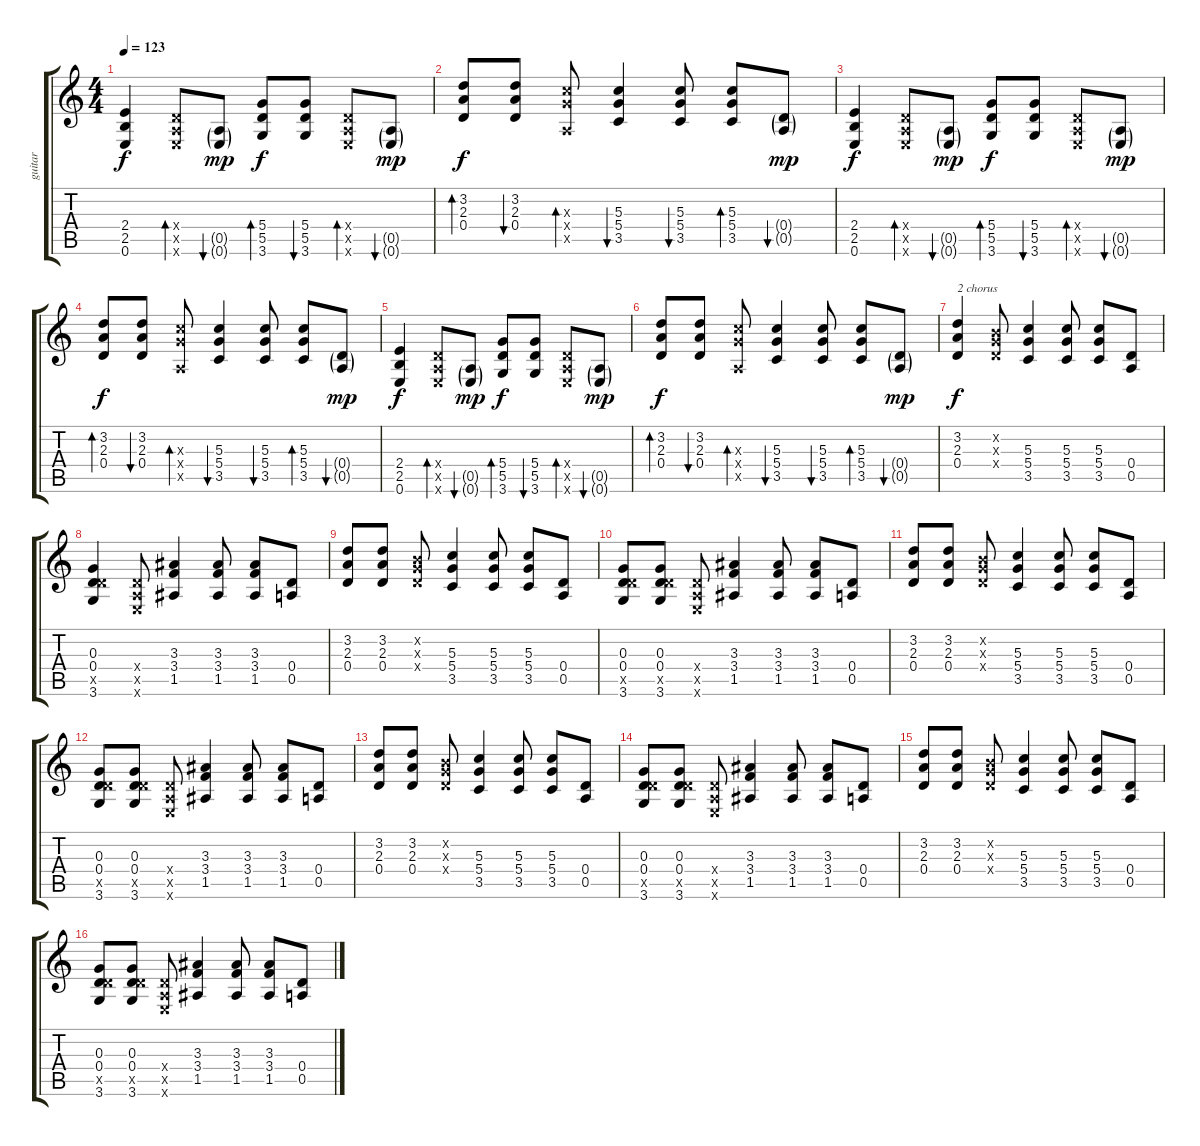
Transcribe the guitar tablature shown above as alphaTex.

\track ("guitar" "guitar") {instrument acousticguitarsteel}
\staff {score tabs}
\tuning (E4 B3 G3 D3 A2 E2) {hide}
\ts (4 4)
\tempo 123
\clef g2
\ks c
(2.4 2.5 0.6).4{dy f} (0.4{x} 0.5{x} 0.6{x}).8{bd 60} (0.5{g} 0.6{g}).8{bu 60 dy mp} (5.4 5.5 3.6).8{bd 60 dy f} (5.4 5.5 3.6).8{bu 60} (0.4{x} 0.5{x} 0.6{x}).8{bd 60} (0.5{g} 0.6{g}).8{bu 60 dy mp} |
(3.2 2.3 0.4).8{bd 60 dy f} (3.2 2.3 0.4).8{bu 60} (5.3{x} 5.4{x} 0.5{x}).8{bd 60} (5.3 5.4 3.5).4{bu 60} (5.3 5.4 3.5).8{bu 60} (5.3 5.4 3.5).8{bd 60} (0.4{g} 0.5{g}).8{bu 60 dy mp} |
(2.4 2.5 0.6).4{dy f} (0.4{x} 0.5{x} 0.6{x}).8{bd 60} (0.5{g} 0.6{g}).8{bu 60 dy mp} (5.4 5.5 3.6).8{bd 60 dy f} (5.4 5.5 3.6).8{bu 60} (0.4{x} 0.5{x} 0.6{x}).8{bd 60} (0.5{g} 0.6{g}).8{bu 60 dy mp} |
(3.2 2.3 0.4).8{bd 60 dy f} (3.2 2.3 0.4).8{bu 60} (5.3{x} 5.4{x} 0.5{x}).8{bd 60} (5.3 5.4 3.5).4{bu 60} (5.3 5.4 3.5).8{bu 60} (5.3 5.4 3.5).8{bd 60} (0.4{g} 0.5{g}).8{bu 60 dy mp} |
(2.4 2.5 0.6).4{dy f} (0.4{x} 0.5{x} 0.6{x}).8{bd 60} (0.5{g} 0.6{g}).8{bu 60 dy mp} (5.4 5.5 3.6).8{bd 60 dy f} (5.4 5.5 3.6).8{bu 60} (0.4{x} 0.5{x} 0.6{x}).8{bd 60} (0.5{g} 0.6{g}).8{bu 60 dy mp} |
(3.2 2.3 0.4).8{bd 60 dy f} (3.2 2.3 0.4).8{bu 60} (5.3{x} 5.4{x} 0.5{x}).8{bd 60} (5.3 5.4 3.5).4{bu 60} (5.3 5.4 3.5).8{bu 60} (5.3 5.4 3.5).8{bd 60} (0.4{g} 0.5{g}).8{bu 60 dy mp} |
(3.2 2.3 0.4).4{txt "2 chorus" dy f} (0.2{x} 0.3{x} 0.4{x}).8 (5.3 5.4 3.5).4 (5.3 5.4 3.5).8 (5.3 5.4 3.5).8 (0.4 0.5).8 |
(0.3 0.4 5.5{x} 3.6).4 (0.4{x} 0.5{x} 0.6{x}).8 (3.3 3.4 1.5).4 (3.3 3.4 1.5).8 (3.3 3.4 1.5).8 (0.4 0.5).8 |
(3.2 2.3 0.4).8 (3.2 2.3 0.4).8 (0.2{x} 0.3{x} 0.4{x}).8 (5.3 5.4 3.5).4 (5.3 5.4 3.5).8 (5.3 5.4 3.5).8 (0.4 0.5).8 |
(0.3 0.4 5.5{x} 3.6).8 (0.3 0.4 5.5{x} 3.6).8 (0.4{x} 0.5{x} 0.6{x}).8 (3.3 3.4 1.5).4 (3.3 3.4 1.5).8 (3.3 3.4 1.5).8 (0.4 0.5).8 |
(3.2 2.3 0.4).8 (3.2 2.3 0.4).8 (0.2{x} 0.3{x} 0.4{x}).8 (5.3 5.4 3.5).4 (5.3 5.4 3.5).8 (5.3 5.4 3.5).8 (0.4 0.5).8 |
(0.3 0.4 5.5{x} 3.6).8 (0.3 0.4 5.5{x} 3.6).8 (0.4{x} 0.5{x} 0.6{x}).8 (3.3 3.4 1.5).4 (3.3 3.4 1.5).8 (3.3 3.4 1.5).8 (0.4 0.5).8 |
(3.2 2.3 0.4).8 (3.2 2.3 0.4).8 (0.2{x} 0.3{x} 0.4{x}).8 (5.3 5.4 3.5).4 (5.3 5.4 3.5).8 (5.3 5.4 3.5).8 (0.4 0.5).8 |
(0.3 0.4 5.5{x} 3.6).8 (0.3 0.4 5.5{x} 3.6).8 (0.4{x} 0.5{x} 0.6{x}).8 (3.3 3.4 1.5).4 (3.3 3.4 1.5).8 (3.3 3.4 1.5).8 (0.4 0.5).8 |
(3.2 2.3 0.4).8 (3.2 2.3 0.4).8 (0.2{x} 0.3{x} 0.4{x}).8 (5.3 5.4 3.5).4 (5.3 5.4 3.5).8 (5.3 5.4 3.5).8 (0.4 0.5).8 |
(0.3 0.4 5.5{x} 3.6).8 (0.3 0.4 5.5{x} 3.6).8 (0.4{x} 0.5{x} 0.6{x}).8 (3.3 3.4 1.5).4 (3.3 3.4 1.5).8 (3.3 3.4 1.5).8 (0.4 0.5).8
